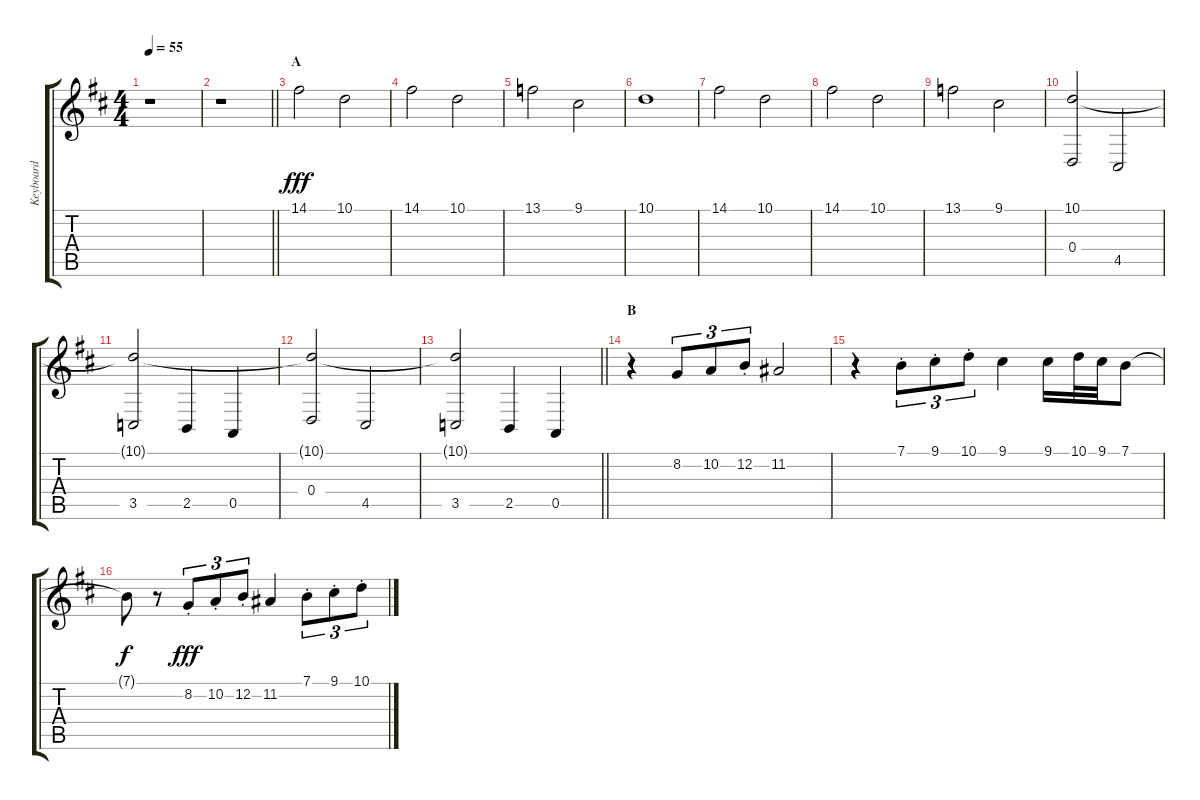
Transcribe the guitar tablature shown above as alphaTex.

\track ("Keyboard" "Keyboard") {instrument stringensemble1}
\staff {score tabs}
\tuning (E4 B3 G3 D3 A2 E2) {hide}
\ts (4 4)
\tempo 55
\clef g2
\ks d
r.1{dy fff instrument stringensemble1} |
\barLineRight lightlight
r.1 |
\section ("" "A")
14.1.2 10.1.2 |
14.1.2 10.1.2 |
13.1.2 9.1.2 |
10.1.1 |
14.1.2 10.1.2 |
14.1.2 10.1.2 |
13.1.2 9.1.2 |
(10.1 0.4).2 4.5.2 |
(10.1{t} 3.5).2 2.5.4 0.5.4 |
(10.1{t} 0.4).2 4.5.2 |
\barLineRight lightlight
(10.1{t} 3.5).2 2.5.4 0.5.4 |
\section ("" "B")
r.4 8.2.8{tu (3 2)} 10.2.8{tu (3 2)} 12.2{st}.8{tu (3 2)} 11.2.2 |
r.4 7.1{st}.8{tu (3 2)} 9.1{st}.8{tu (3 2)} 10.1{st}.8{tu (3 2)} 9.1.4 9.1.16 10.1.32 9.1.32 7.1.8 |
7.1{t}.8{dy f} r.8 8.2{st}.8{tu (3 2) dy fff} 10.2{st}.8{tu (3 2)} 12.2{st}.8{tu (3 2)} 11.2.4 7.1{st}.8{tu (3 2)} 9.1{st}.8{tu (3 2)} 10.1{st}.8{tu (3 2)}
